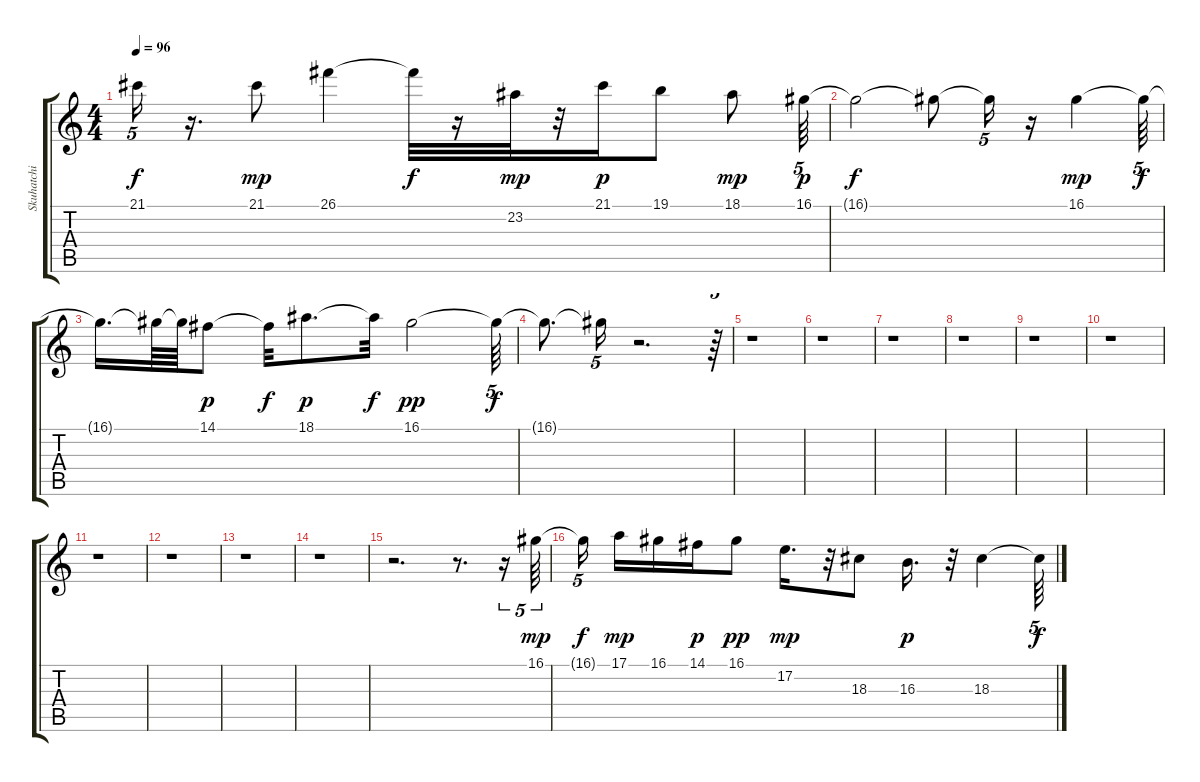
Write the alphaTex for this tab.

\track ("Skuhatchi" "Skuhatchi") {instrument shakuhachi}
\staff {score tabs}
\tuning (E4 B3 G3 D3 A2 E2) {hide}
\ts (4 4)
\tempo 96
\clef g2
\ks c
21.1{t}.16{tu (5 4) dy f} r.16{d} 21.1.8{dy mp} 26.1.4 26.1{t}.32{dy f} r.16 23.2.32{dy mp} r.32 21.1.16{dy p} 19.1.8 18.1.8{dy mp} 16.1.64{tu (5 4) dy p} |
16.1{t}.2{dy f} 16.1{t}.8 16.1{t}.16{tu (5 4)} r.16 16.1.4{dy mp} 16.1{t}.64{tu (5 4) dy f} |
16.1{t}.16{d} 16.1{t}.64 16.1{t}.64 14.1.8{dy p} 14.1{t}.32{dy f} 18.1.8{d dy p} 18.1{t}.32{dy f} 16.1.2{dy pp} 16.1{t}.64{tu (5 4) dy f} |
16.1{t}.8{d} 16.1{t}.16{tu (5 4)} r.2{d} r.64{tu (5 4)} |
r.1 |
r.1 |
r.1 |
r.1 |
r.1 |
r.1 |
r.1 |
r.1 |
r.1 |
r.1 |
r.2{d} r.8{d} r.16{tu (5 4)} 16.1.64{tu (5 4) dy mp} |
16.1{t}.16{tu (5 4) dy f beam splitsecondary} 17.1.16{dy mp} 16.1.16 14.1.16{dy p} 16.1.8{dy pp} 17.2.16{d dy mp} r.32 18.3.8 16.3.16{d dy p} r.32 18.3.4 18.3{t}.64{tu (5 4) dy f}
